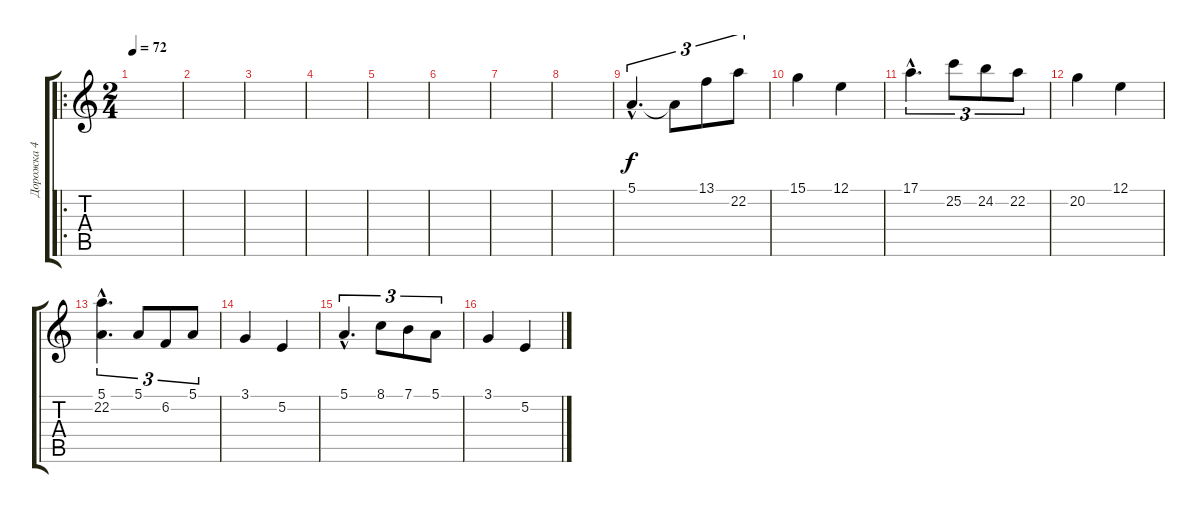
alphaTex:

\track ("Дорожка 4" "Дорожка 4") {instrument stringensemble1}
\staff {score tabs}
\tuning (E4 B3 G3 D3 A2 E2) {hide}
\ro
\ts (2 4)
\tempo 72
\clef g2
\ks c
|
|
|
|
|
|
|
|
5.1{hac}.4{d tu (3 2) volume 6} 5.1{t}.8{tu (3 2)} 13.1.8{tu (3 2)} 22.2.8{tu (3 2)} |
15.1.4{volume 7 instrument stringensemble1} 12.1.4 |
17.1{hac}.4{d tu (3 2) volume 7 instrument stringensemble1} 25.2.8{tu (3 2)} 24.2.8{tu (3 2)} 22.2.8{tu (3 2)} |
20.2.4{volume 7 instrument stringensemble1} 12.1.4 |
(5.1{hac} 22.2{hac}).4{d tu (3 2) volume 10 instrument stringensemble1} 5.1.8{tu (3 2)} 6.2.8{tu (3 2)} 5.1.8{tu (3 2)} |
3.1.4 5.2.4 |
5.1{hac}.4{d tu (3 2)} 8.1.8{tu (3 2)} 7.1.8{tu (3 2)} 5.1.8{tu (3 2)} |
3.1.4 5.2.4
